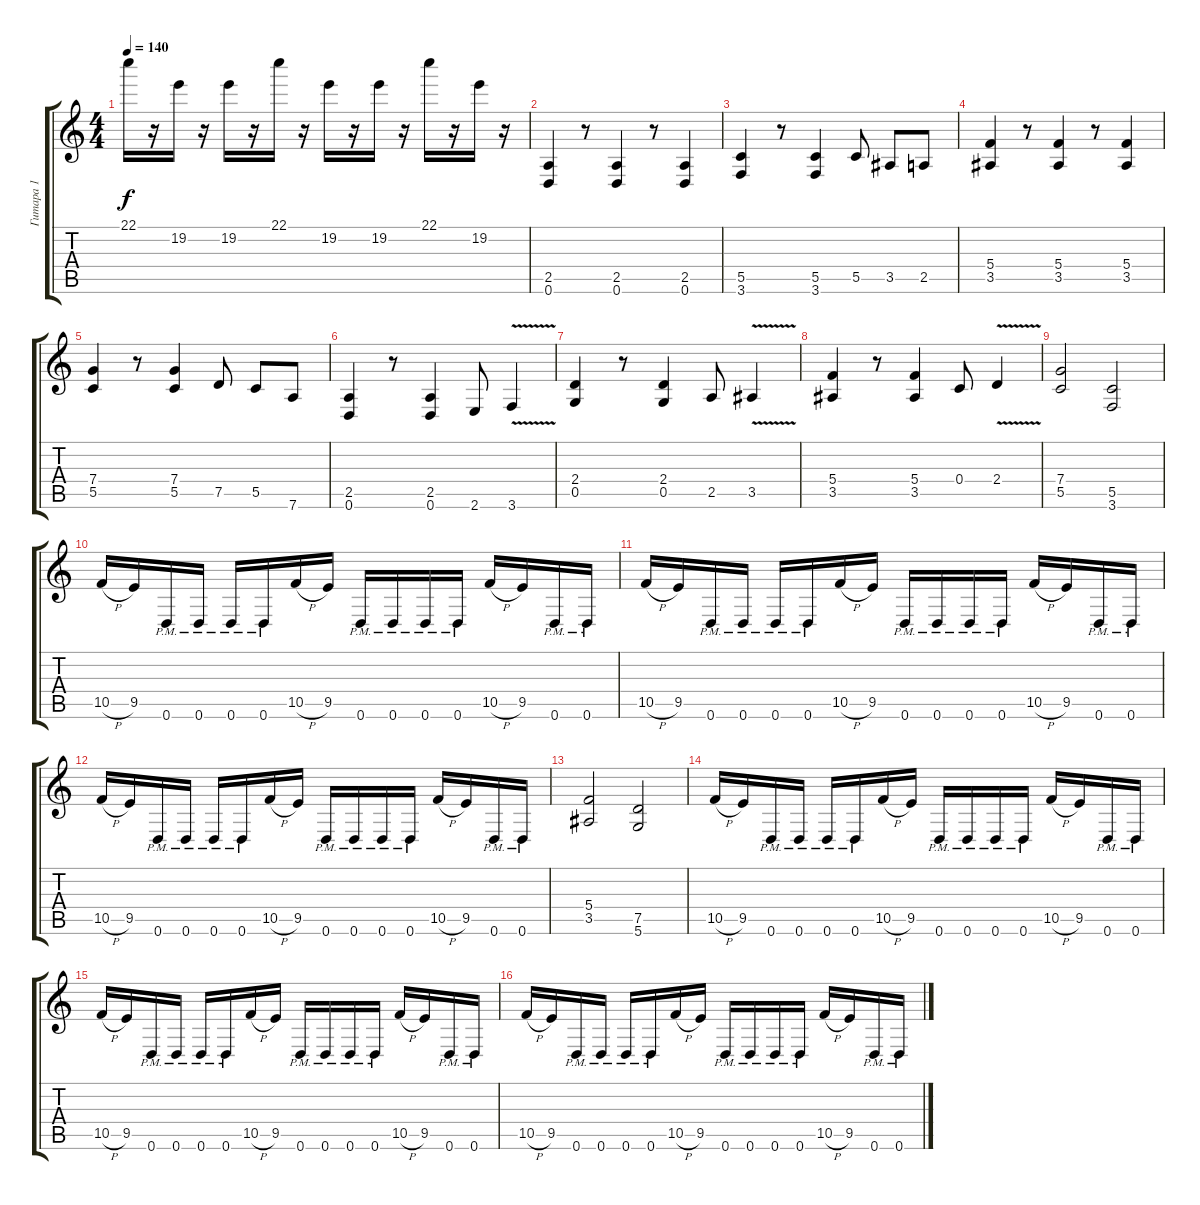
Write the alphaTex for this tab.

\track ("Гитара 1" "Гитара 1") {instrument overdrivenguitar}
\staff {score tabs}
\tuning (D4 A3 F3 C3 G2 D2) {hide}
\ts (4 4)
\tempo 140
\clef g2
\ks c
22.1.16{dy f} r.16 19.2.16 r.16 19.2.16 r.16 22.1.16 r.16 19.2.16 r.16 19.2.16 r.16 22.1.16 r.16 19.2.16 r.16 |
(2.5 0.6).4 r.8 (2.5 0.6).4 r.8 (2.5 0.6).4 |
(5.5 3.6).4 r.8 (5.5 3.6).4 5.5.8 3.5.8 2.5.8 |
(5.4 3.5).4 r.8 (5.4 3.5).4 r.8 (5.4 3.5).4 |
(7.4 5.5).4 r.8 (7.4 5.5).4 7.5.8 5.5.8 7.6.8 |
(2.5 0.6).4 r.8 (2.5 0.6).4 2.6.8 3.6{v}.4 |
(2.4 0.5).4 r.8 (2.4 0.5).4 2.5.8 3.5{v}.4 |
(5.4 3.5).4 r.8 (5.4 3.5).4 0.4.8 2.4{v}.4 |
(7.4 5.5).2 (5.5 3.6).2 |
10.5{h}.16 9.5.16 0.6{pm}.16 0.6{pm}.16 0.6{pm}.16 0.6{pm}.16 10.5{h}.16 9.5.16 0.6{pm}.16 0.6{pm}.16 0.6{pm}.16 0.6{pm}.16 10.5{h}.16 9.5.16 0.6{pm}.16 0.6{pm}.16 |
10.5{h}.16 9.5.16 0.6{pm}.16 0.6{pm}.16 0.6{pm}.16 0.6{pm}.16 10.5{h}.16 9.5.16 0.6{pm}.16 0.6{pm}.16 0.6{pm}.16 0.6{pm}.16 10.5{h}.16 9.5.16 0.6{pm}.16 0.6{pm}.16 |
10.5{h}.16 9.5.16 0.6{pm}.16 0.6{pm}.16 0.6{pm}.16 0.6{pm}.16 10.5{h}.16 9.5.16 0.6{pm}.16 0.6{pm}.16 0.6{pm}.16 0.6{pm}.16 10.5{h}.16 9.5.16 0.6{pm}.16 0.6{pm}.16 |
(5.4 3.5).2 (7.5 5.6).2 |
10.5{h}.16 9.5.16 0.6{pm}.16 0.6{pm}.16 0.6{pm}.16 0.6{pm}.16 10.5{h}.16 9.5.16 0.6{pm}.16 0.6{pm}.16 0.6{pm}.16 0.6{pm}.16 10.5{h}.16 9.5.16 0.6{pm}.16 0.6{pm}.16 |
10.5{h}.16 9.5.16 0.6{pm}.16 0.6{pm}.16 0.6{pm}.16 0.6{pm}.16 10.5{h}.16 9.5.16 0.6{pm}.16 0.6{pm}.16 0.6{pm}.16 0.6{pm}.16 10.5{h}.16 9.5.16 0.6{pm}.16 0.6{pm}.16 |
10.5{h}.16 9.5.16 0.6{pm}.16 0.6{pm}.16 0.6{pm}.16 0.6{pm}.16 10.5{h}.16 9.5.16 0.6{pm}.16 0.6{pm}.16 0.6{pm}.16 0.6{pm}.16 10.5{h}.16 9.5.16 0.6{pm}.16 0.6{pm}.16
